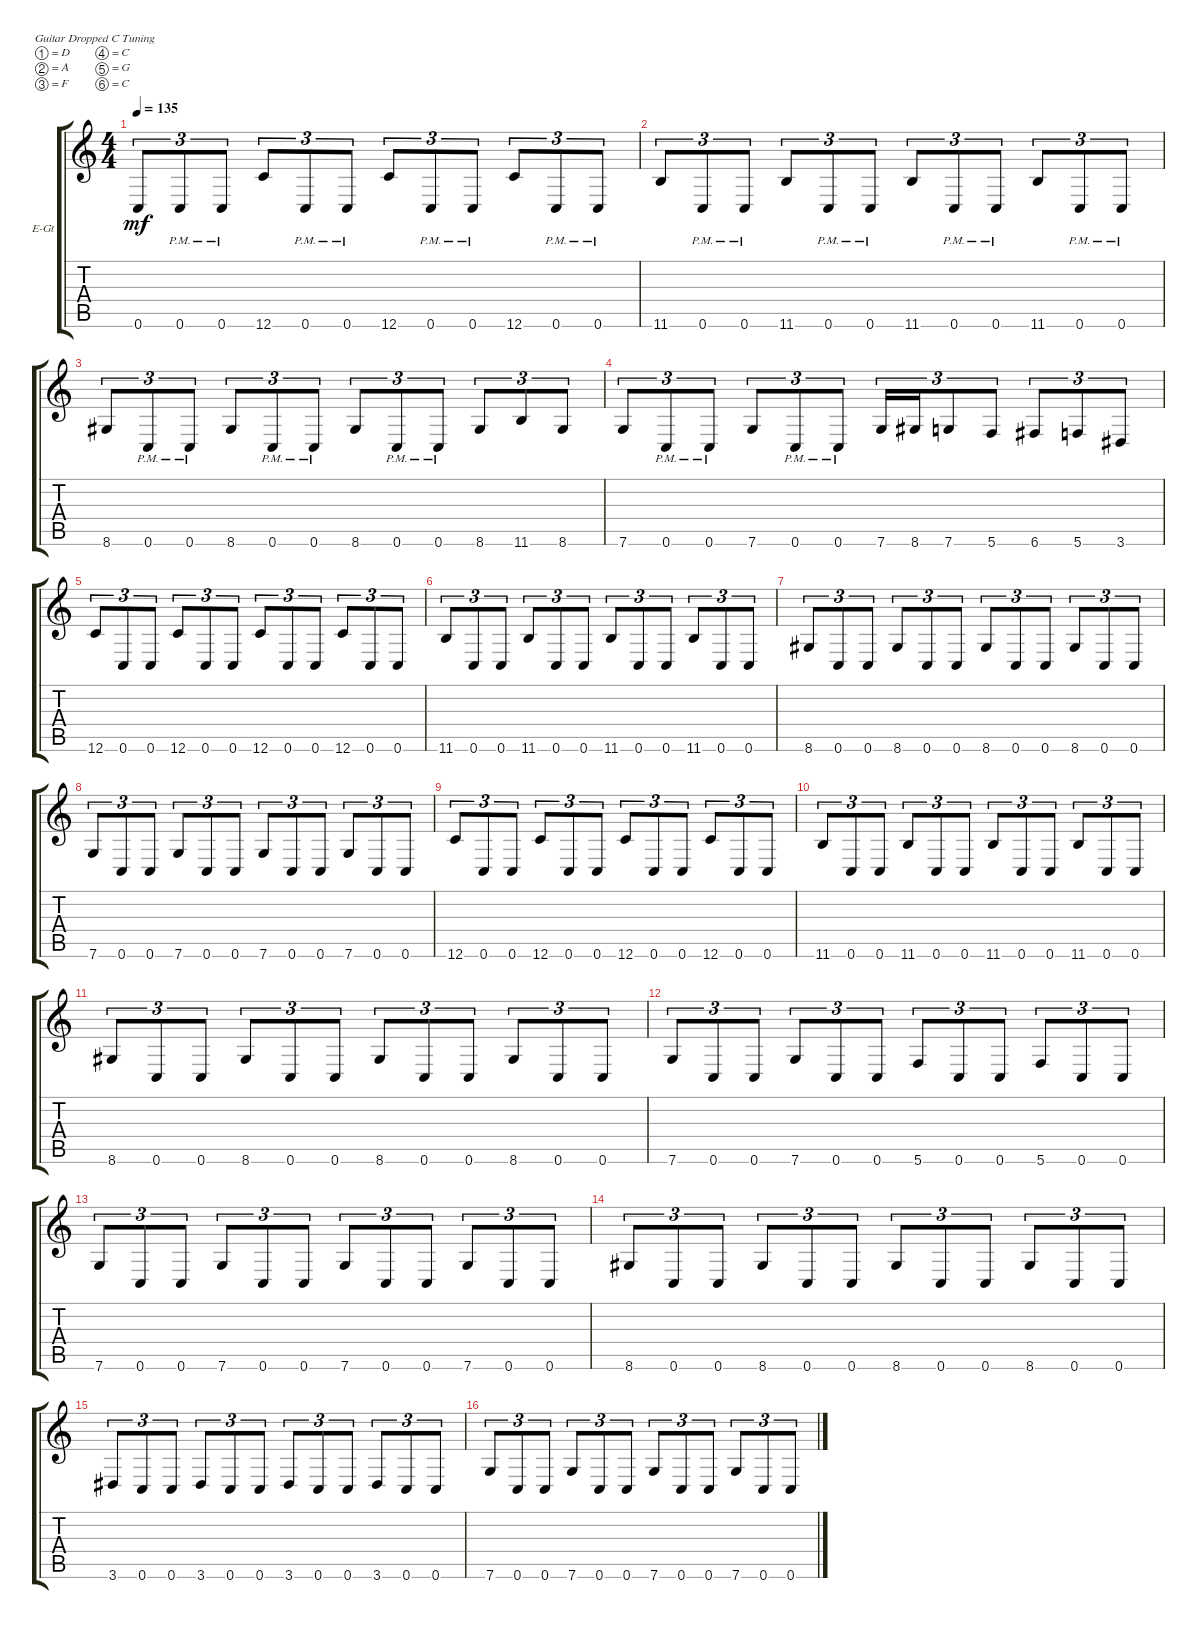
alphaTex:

\defaultSystemsLayout 4
\bracketExtendMode groupsimilarinstruments
\firstSystemTrackNameOrientation horizontal
\otherSystemsTrackNameOrientation horizontal
\track ("Electric Guitar" "E-Gt") {instrument distortionguitar}
\staff {score tabs}
\tuning (D4 A3 F3 C3 G2 C2)
\ts (4 4)
\tempo 135
\clef g2
\ks c
0.6.8{tu (3 2) dy mf} 0.6{pm}.8{tu (3 2)} 0.6{pm}.8{tu (3 2)} 12.6.8{tu (3 2)} 0.6{pm}.8{tu (3 2)} 0.6{pm}.8{tu (3 2)} 12.6.8{tu (3 2)} 0.6{pm}.8{tu (3 2)} 0.6{pm}.8{tu (3 2)} 12.6.8{tu (3 2)} 0.6{pm}.8{tu (3 2)} 0.6{pm}.8{tu (3 2)} |
11.6.8{tu (3 2)} 0.6{pm}.8{tu (3 2)} 0.6{pm}.8{tu (3 2)} 11.6.8{tu (3 2)} 0.6{pm}.8{tu (3 2)} 0.6{pm}.8{tu (3 2)} 11.6.8{tu (3 2)} 0.6{pm}.8{tu (3 2)} 0.6{pm}.8{tu (3 2)} 11.6.8{tu (3 2)} 0.6{pm}.8{tu (3 2)} 0.6{pm}.8{tu (3 2)} |
8.6.8{tu (3 2)} 0.6{pm}.8{tu (3 2)} 0.6{pm}.8{tu (3 2)} 8.6.8{tu (3 2)} 0.6{pm}.8{tu (3 2)} 0.6{pm}.8{tu (3 2)} 8.6.8{tu (3 2)} 0.6{pm}.8{tu (3 2)} 0.6{pm}.8{tu (3 2)} 8.6.8{tu (3 2)} 11.6.8{tu (3 2)} 8.6.8{tu (3 2)} |
7.6.8{tu (3 2)} 0.6{pm}.8{tu (3 2)} 0.6{pm}.8{tu (3 2)} 7.6.8{tu (3 2)} 0.6{pm}.8{tu (3 2)} 0.6{pm}.8{tu (3 2)} 7.6.16{tu (3 2)} 8.6.16{tu (3 2)} 7.6.8{tu (3 2)} 5.6.8{tu (3 2)} 6.6.8{tu (3 2)} 5.6.8{tu (3 2)} 3.6.8{tu (3 2)} |
12.6.8{tu (3 2)} 0.6.8{tu (3 2)} 0.6.8{tu (3 2)} 12.6.8{tu (3 2)} 0.6.8{tu (3 2)} 0.6.8{tu (3 2)} 12.6.8{tu (3 2)} 0.6.8{tu (3 2)} 0.6.8{tu (3 2)} 12.6.8{tu (3 2)} 0.6.8{tu (3 2)} 0.6.8{tu (3 2)} |
11.6.8{tu (3 2)} 0.6.8{tu (3 2)} 0.6.8{tu (3 2)} 11.6.8{tu (3 2)} 0.6.8{tu (3 2)} 0.6.8{tu (3 2)} 11.6.8{tu (3 2)} 0.6.8{tu (3 2)} 0.6.8{tu (3 2)} 11.6.8{tu (3 2)} 0.6.8{tu (3 2)} 0.6.8{tu (3 2)} |
8.6.8{tu (3 2)} 0.6.8{tu (3 2)} 0.6.8{tu (3 2)} 8.6.8{tu (3 2)} 0.6.8{tu (3 2)} 0.6.8{tu (3 2)} 8.6.8{tu (3 2)} 0.6.8{tu (3 2)} 0.6.8{tu (3 2)} 8.6.8{tu (3 2)} 0.6.8{tu (3 2)} 0.6.8{tu (3 2)} |
7.6.8{tu (3 2)} 0.6.8{tu (3 2)} 0.6.8{tu (3 2)} 7.6.8{tu (3 2)} 0.6.8{tu (3 2)} 0.6.8{tu (3 2)} 7.6.8{tu (3 2)} 0.6.8{tu (3 2)} 0.6.8{tu (3 2)} 7.6.8{tu (3 2)} 0.6.8{tu (3 2)} 0.6.8{tu (3 2)} |
12.6.8{tu (3 2)} 0.6.8{tu (3 2)} 0.6.8{tu (3 2)} 12.6.8{tu (3 2)} 0.6.8{tu (3 2)} 0.6.8{tu (3 2)} 12.6.8{tu (3 2)} 0.6.8{tu (3 2)} 0.6.8{tu (3 2)} 12.6.8{tu (3 2)} 0.6.8{tu (3 2)} 0.6.8{tu (3 2)} |
11.6.8{tu (3 2)} 0.6.8{tu (3 2)} 0.6.8{tu (3 2)} 11.6.8{tu (3 2)} 0.6.8{tu (3 2)} 0.6.8{tu (3 2)} 11.6.8{tu (3 2)} 0.6.8{tu (3 2)} 0.6.8{tu (3 2)} 11.6.8{tu (3 2)} 0.6.8{tu (3 2)} 0.6.8{tu (3 2)} |
8.6.8{tu (3 2)} 0.6.8{tu (3 2)} 0.6.8{tu (3 2)} 8.6.8{tu (3 2)} 0.6.8{tu (3 2)} 0.6.8{tu (3 2)} 8.6.8{tu (3 2)} 0.6.8{tu (3 2)} 0.6.8{tu (3 2)} 8.6.8{tu (3 2)} 0.6.8{tu (3 2)} 0.6.8{tu (3 2)} |
7.6.8{tu (3 2)} 0.6.8{tu (3 2)} 0.6.8{tu (3 2)} 7.6.8{tu (3 2)} 0.6.8{tu (3 2)} 0.6.8{tu (3 2)} 5.6.8{tu (3 2)} 0.6.8{tu (3 2)} 0.6.8{tu (3 2)} 5.6.8{tu (3 2)} 0.6.8{tu (3 2)} 0.6.8{tu (3 2)} |
7.6.8{tu (3 2)} 0.6.8{tu (3 2)} 0.6.8{tu (3 2)} 7.6.8{tu (3 2)} 0.6.8{tu (3 2)} 0.6.8{tu (3 2)} 7.6.8{tu (3 2)} 0.6.8{tu (3 2)} 0.6.8{tu (3 2)} 7.6.8{tu (3 2)} 0.6.8{tu (3 2)} 0.6.8{tu (3 2)} |
8.6.8{tu (3 2)} 0.6.8{tu (3 2)} 0.6.8{tu (3 2)} 8.6.8{tu (3 2)} 0.6.8{tu (3 2)} 0.6.8{tu (3 2)} 8.6.8{tu (3 2)} 0.6.8{tu (3 2)} 0.6.8{tu (3 2)} 8.6.8{tu (3 2)} 0.6.8{tu (3 2)} 0.6.8{tu (3 2)} |
3.6.8{tu (3 2)} 0.6.8{tu (3 2)} 0.6.8{tu (3 2)} 3.6.8{tu (3 2)} 0.6.8{tu (3 2)} 0.6.8{tu (3 2)} 3.6.8{tu (3 2)} 0.6.8{tu (3 2)} 0.6.8{tu (3 2)} 3.6.8{tu (3 2)} 0.6.8{tu (3 2)} 0.6.8{tu (3 2)} |
7.6.8{tu (3 2)} 0.6.8{tu (3 2)} 0.6.8{tu (3 2)} 7.6.8{tu (3 2)} 0.6.8{tu (3 2)} 0.6.8{tu (3 2)} 7.6.8{tu (3 2)} 0.6.8{tu (3 2)} 0.6.8{tu (3 2)} 7.6.8{tu (3 2)} 0.6.8{tu (3 2)} 0.6.8{tu (3 2)}
